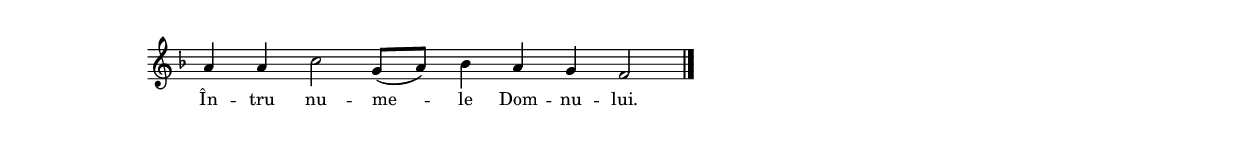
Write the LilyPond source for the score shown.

\version "2.10.10"
\include "defines.ly"
#(define myNoteSpacing 5.0)
#(define raggedRight #t)
midiTempo = 
  \midi {
    \context {
      \Score
      tempoWholesPerMinute = #(ly:make-moment 160 4)
      }
    }


\include "preamble.ly"

global = {
  \globalPreamble
  \key f \major
  \override Staff.TimeSignature #'stencil = ##f
}

monoWords = \lyricmode {
  În -- tru nu -- me -- le Dom -- nu -- lui.
}

monoMusic = \relative {
  \cadenzaOn

  a'4 a4 c2 g8([ a8)] bes4 a4 g4 f2 \bar "|."
}

\version "2.10.10"
myScore = \new Score \with {
  \override SpacingSpanner #'shortest-duration-space = #myNoteSpacing
} <<
  \new Staff { \global \monoMusic }
  \addlyrics { \monoWords }
>>

\score {
  \myScore
  \layout { }
  \midi {
    \midiTempo
    \context {
      \Voice
      \remove "Dynamic_performer"
    }
  }
}

